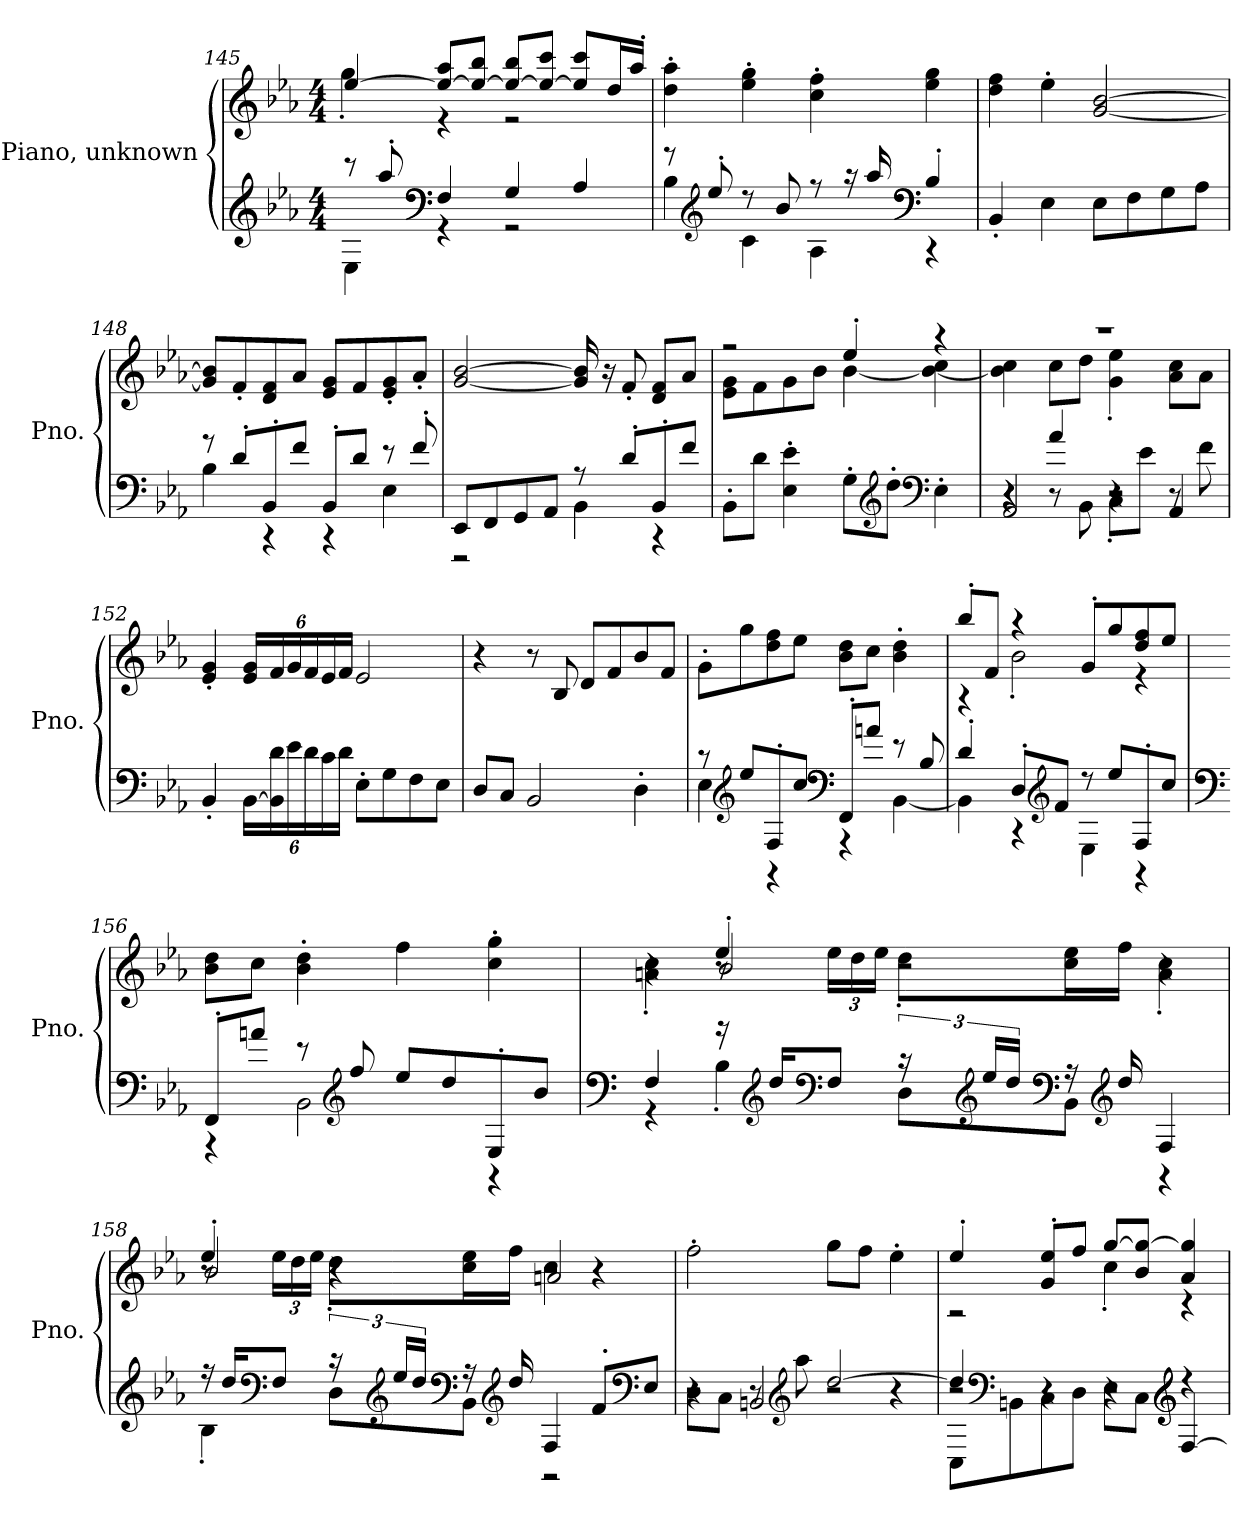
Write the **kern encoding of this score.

**kern	**kern
*part1	*part1
*staff2	*staff1
*I"Piano, unknown	*
*I'Pno.	*
!!LO:LB:g=z
*clefG2	*clefG2
*k[b-e-a-]	*k[b-e-a-]
*M4/4	*M4/4
=145	=145
*^	*^
8r	4E-\	[4ee-/	4gg'\
8aa-'/	.	.	.
*clefF4	*	*	*
4F/	4r	8ee-/_ 8aa-/L	4r
.	.	8ee-/_ 8bb-/J	.
4G/	2r	8ee-/_ 8bb-/L	2r
.	.	8ee-/_ 8ccc/J	.
4A-/	.	8ee-/] 8ccc/L	.
.	.	16dd/L	.
.	.	16aa-'/JJ	.
*	*	*v	*v
=146	=146	=146
8r	4B-\	4dd\' 4aa-\'
*clefG2	*	*
8ee-'/	.	.
8r	4c\	4ee-\' 4gg\'
8b-/	.	.
8r	4A-\	4cc\' 4ff\'
16r	.	.
16aa-/	.	.
*clefF4	*	*
4B-'/	4r	4ee-\ 4gg\
*v	*v	*
=147	=147
4BB-'/	4dd\ 4ff\
4E-\	4ee-'\
8E-\L	[2g/ [2b-/
8F\	.
8G\	.
8A-\J	.
=148	=148
*^	*
8r	4B-\	8g/] 8b-/]L
8d'/L	.	8f'/
8BB-'/	4r	8d/ 8f/
8f/J	.	8a-/J
8BB-'/L	4r	8e-/ 8g/L
8d/J	.	8f/
8r	4E-\	8e-/' 8g/'
8f'/	.	8a-'/J
!!LO:LB:g=z
=149	=149	=149
8EE-/L	2r	[2g/ [2b-/
8FF/	.	.
8GG/	.	.
8AA-/J	.	.
8r	4BB-\	16g/] 16b-/]
.	.	16r
8d'/L	.	8f'/
8BB-'/	4r	8d/ 8f/L
8f/J	.	8a-/J
*v	*v	*
=150	=150
*	*^
8BB-'\L	2r	8e-\ 8g\L
8d\J	.	8f\
4E-\' 4e-\'	.	8g\
.	.	8b-\J
8G'\L	4ee-'/	[4b-\
*clefG2	*	*
8dd'\J	.	.
*clefF4	*	*
4E-'\	4r	4b-\_ 4cc\
=151	=151	=151
*^	*	*
*	*^	*	*
4r	4r	2AA-/	1r	4b-\] 4cc\
4a-/	8r	.	.	8cc\L
.	8BB-\	.	.	8dd\J
2r	8C'\L	4r	.	4g\' 4ee-\'
.	8e-\J	.	.	.
.	8r	4AA-/	.	8a-\ 8cc\L
.	8f\	.	.	8a-\J
*v	*v	*v	*	*
*	*v	*v
=152	=152
4BB-'/	4e-/' 4g/'
*Xbrackettup	*Xbrackettup
[24BB-\LL	24e-/ 24g/LL
24BB-\] 24d\	24f/
24e-\	24g/
24d\	24f/
24c\	24e-/
24d\JJ	24f/JJ
8E-'\L	2e-/
8G\	.
8F\	.
8E-\J	.
!!LO:LB:g=z
=153	=153
8D/L	4r
8C/J	.
2BB-/	8r
.	8B-/
.	8d/L
.	8f/
4D'\	8b-/
.	8f/J
=154	=154
*^	*
8r	4E-\	8g'\L
*clefG2	*	*
8ee-/L	.	8gg\
8F'/	4r	8dd\ 8ff\
8cc/J	.	8ee-\J
*clefF4	*	*
8FF'/L	4r	8b-\ 8dd\L
8an/J	.	8cc\J
8r	[4BB-\	4b-\' 4dd\'
8B-/	.	.
=155	=155	=155
*	*	*^
4d'/	4BB-\]	8bb-'/L	4r
.	.	8f/J	.
8D'/L	4r	4r	2b-'\
*clefG2	*	*	*
8f/J	.	.	.
8r	4E-\	8g'/L	.
8ee-/L	.	8gg/	.
8F'/	4r	8dd/ 8ff/	4r
8cc/J	.	8ee-/J	.
*	*	*v	*v
!!LO:LB:g=z
=156	=156	=156
*clefF4	*	*
8FF'/L	4r	8b-\ 8dd\L
8an/J	.	8cc\J
8r	2BB-\	4b-\' 4dd\'
*clefG2	*	*
8ff/	.	.
8ee-/L	.	4ff\
8dd/	.	.
8E-'/	4r	4cc\' 4gg\'
8b-/J	.	.
=157	=157	=157
*clefF4	*	*
*	*	*^
*	*	*	*^
4F/	4r	4r	4an\' 4cc\'	4r
16r	4B-'\	4ee-'/	8r	2b-/
*clefG2	*	*	*	*
16dd/KL	.	.	.	.
*clefF4	*	*	*	*
8F/J	.	.	24ee-\LL	.
.	.	.	24dd\	.
.	.	.	24ee-\JJ	.
*brackettup	*	*	*	*
24r	8D\L	2r	8dd'\L	.
*clefG2	*	*	*	*
24ee-/LL	.	.	.	.
24dd/JJ	.	.	.	.
*clefF4	*	*	*	*
16r	8BB-\J	.	16cc\ 16ee-\L	.
*clefG2	*	*	*	*
16dd/	.	.	16ff\JJ	.
4F/	4r	.	4a\' 4cc\'	4r
!!LO:LB:g=z	!!	!!
=158	=158	=158	=158	=158
16r	4B-'\	4ee-'/	8r	2b-/
16dd/KL	.	.	.	.
*clefF4	*	*	*	*
8F/J	.	.	24ee-\LL	.
.	.	.	24dd\	.
.	.	.	24ee-\JJ	.
24r	8D\L	4r	8dd'\L	.
*clefG2	*	*	*	*
24ee-/LL	.	.	.	.
24dd/JJ	.	.	.	.
*clefF4	*	*	*	*
16r	8BB-\J	.	16cc\ 16ee-\L	.
*clefG2	*	*	*	*
16dd/	.	.	16ff\JJ	.
4F/	2r	2r	4cc\	2an/
8f'/L	.	.	4r	.
*clefF4	*	*	*	*
8E-/J	.	.	.	.
*	*	*v	*v	*v
=159	=159	=159
*	*^	*
2r	8D\L	4r	2ff'\
.	8C\J	.	.
.	8r	2BBn/	.
*clefG2	*	*	*
.	8aa-\	.	.
[2dd/	2r	.	8gg\L
.	.	.	8ff\J
.	.	4r	4ee-'\
!!LO:PB:g=z
=160	=160	=160	=160
*	*	*	*^
4dd/]	8C\L	2r	4ee-'/	2r
*clefF4	*	*	*	*
.	8BBn\	.	.	.
4r	8C\	.	8g/' 8ee-/'L	.
.	8D\J	.	8ff/J	.
2r	8E-\L	4r	[8gg/L	4cc'\
.	8C\J	.	8b-/ 8gg/_J	.
*clefG2	*	*	*	*
.	4r	[4F/	4a-/ 4gg/]	4r
*v	*v	*v	*	*
*	*v	*v
=	=
*-	*-
